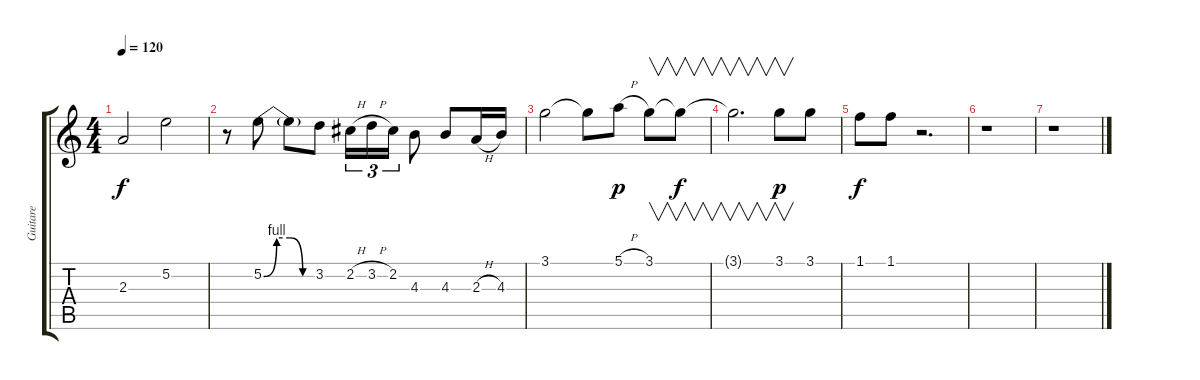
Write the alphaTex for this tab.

\track ("Guitare" "Guitare") {instrument overdrivenguitar}
\staff {score tabs}
\tuning (E4 B3 G3 D3 A2 E2) {hide}
\ts (4 4)
\tempo 120
\clef g2
\ks c
2.3.2{dy f} 5.2.2 |
r.8 5.2{be (custom 0 0 15 4 30 4 45 0 60 0)}.8 5.2{t}.8 3.2.8 2.2{h}.16{tu (3 2)} 3.2{h}.16{tu (3 2)} 2.2.16{tu (3 2)} 4.3.8 4.3.8 2.3{h}.16 4.3.16 |
3.1.2 3.1{t}.8 5.1{h}.8{dy p} 3.1.8{v} 3.1{t}.8{v dy f} |
3.1{t}.2{v d} 3.1.8{v dy p} 3.1.8 |
1.1.8{dy f} 1.1.8 r.2{d} |
r.1 |
r.1
